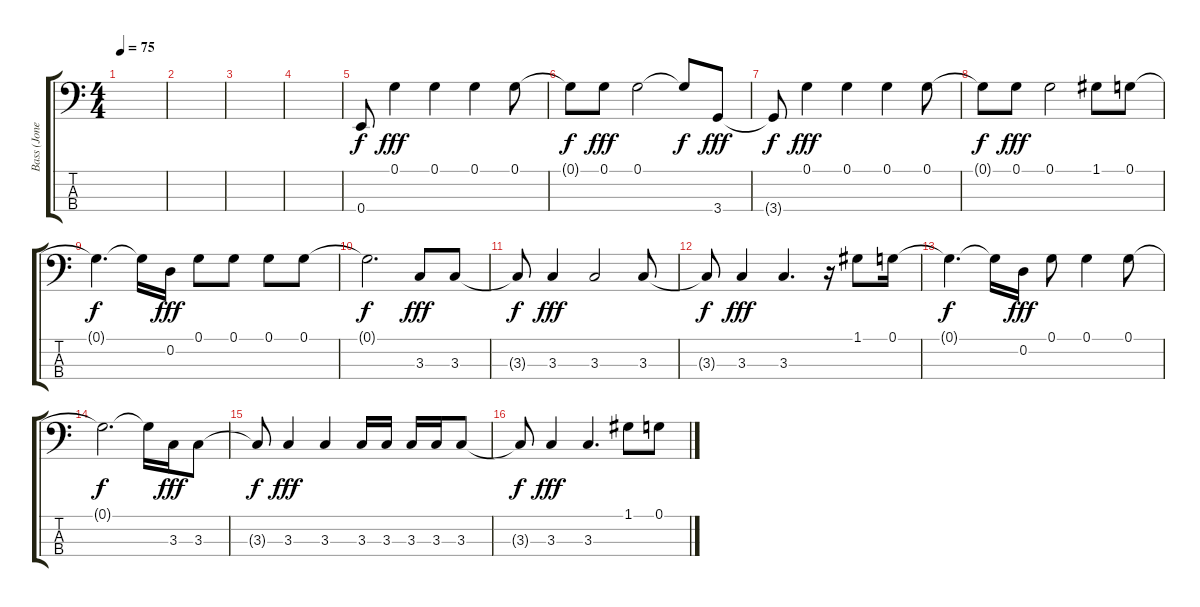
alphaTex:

\track ("Bass (Jones)" "Bass (Jone") {instrument electricbassfinger}
\staff {score tabs}
\tuning (G2 D2 A1 E1) {hide}
\ts (4 4)
\tempo 75
\clef f4
\ks c
|
|
|
|
0.4.8 0.1.4{dy fff} 0.1.4 0.1.4 0.1.8 |
0.1{t}.8{dy f} 0.1.8{dy fff} 0.1.2 0.1{t}.8{dy f} 3.4.8{dy fff} |
3.4{t}.8{dy f} 0.1.4{dy fff} 0.1.4 0.1.4 0.1.8 |
0.1{t}.8{dy f} 0.1.8{dy fff} 0.1.2 1.1.8 0.1.8 |
0.1{t}.4{d dy f} 0.1{t}.16 0.2.16{dy fff} 0.1.8 0.1.8 0.1.8 0.1.8 |
0.1{t}.2{d dy f} 3.3.8{dy fff} 3.3.8 |
3.3{t}.8{dy f} 3.3.4{dy fff} 3.3.2 3.3.8 |
3.3{t}.8{dy f} 3.3.4{dy fff} 3.3.4{d} r.16 1.1.8 0.1.16 |
0.1{t}.4{d dy f} 0.1{t}.16 0.2.16{dy fff} 0.1.8 0.1.4 0.1.8 |
0.1{t}.2{d dy f} 0.1{t}.16 3.3.16{dy fff} 3.3.8 |
3.3{t}.8{dy f} 3.3.4{dy fff} 3.3.4 3.3.16 3.3.16 3.3.16 3.3.16 3.3.8 |
3.3{t}.8{dy f} 3.3.4{dy fff} 3.3.4{d} 1.1.8 0.1.8
